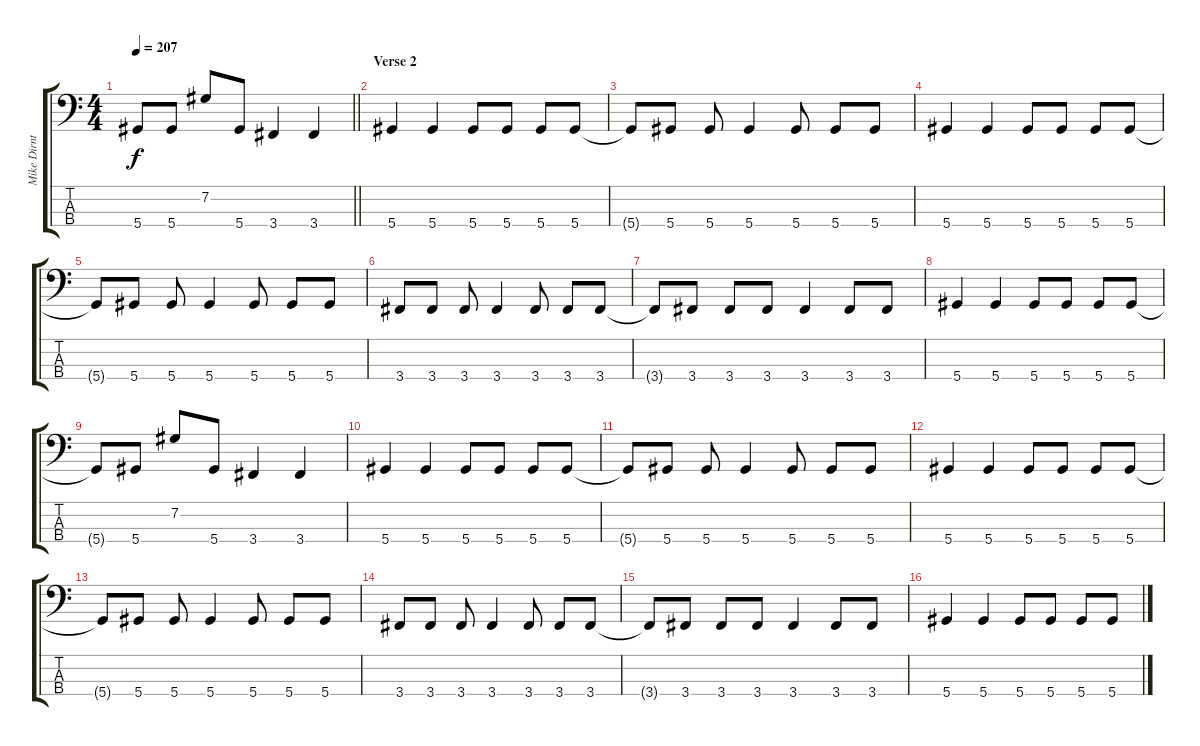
\track ("Mike Dirnt - Bass" "Mike Dirnt") {instrument electricbasspick}
\staff {score tabs}
\tuning (Gb2 Db2 Ab1 Eb1) {hide}
\ts (4 4)
\tempo 207
\clef f4
\barLineRight lightlight
\ks c
5.4{t}.8{dy f} 5.4.8 7.2.8 5.4.8 3.4.4 3.4.4 |
\section ("" "Verse 2")
5.4.4 5.4.4 5.4.8 5.4.8 5.4.8 5.4.8 |
5.4{t}.8 5.4.8 5.4.8 5.4.4 5.4.8 5.4.8 5.4.8 |
5.4.4 5.4.4 5.4.8 5.4.8 5.4.8 5.4.8 |
5.4{t}.8 5.4.8 5.4.8 5.4.4 5.4.8 5.4.8 5.4.8 |
3.4.8 3.4.8 3.4.8 3.4.4 3.4.8 3.4.8 3.4.8 |
3.4{t}.8 3.4.8 3.4.8 3.4.8 3.4.4 3.4.8 3.4.8 |
5.4.4 5.4.4 5.4.8 5.4.8 5.4.8 5.4.8 |
5.4{t}.8 5.4.8 7.2.8 5.4.8 3.4.4 3.4.4 |
5.4.4 5.4.4 5.4.8 5.4.8 5.4.8 5.4.8 |
5.4{t}.8 5.4.8 5.4.8 5.4.4 5.4.8 5.4.8 5.4.8 |
5.4.4 5.4.4 5.4.8 5.4.8 5.4.8 5.4.8 |
5.4{t}.8 5.4.8 5.4.8 5.4.4 5.4.8 5.4.8 5.4.8 |
3.4.8 3.4.8 3.4.8 3.4.4 3.4.8 3.4.8 3.4.8 |
3.4{t}.8 3.4.8 3.4.8 3.4.8 3.4.4 3.4.8 3.4.8 |
5.4.4 5.4.4 5.4.8 5.4.8 5.4.8 5.4.8
